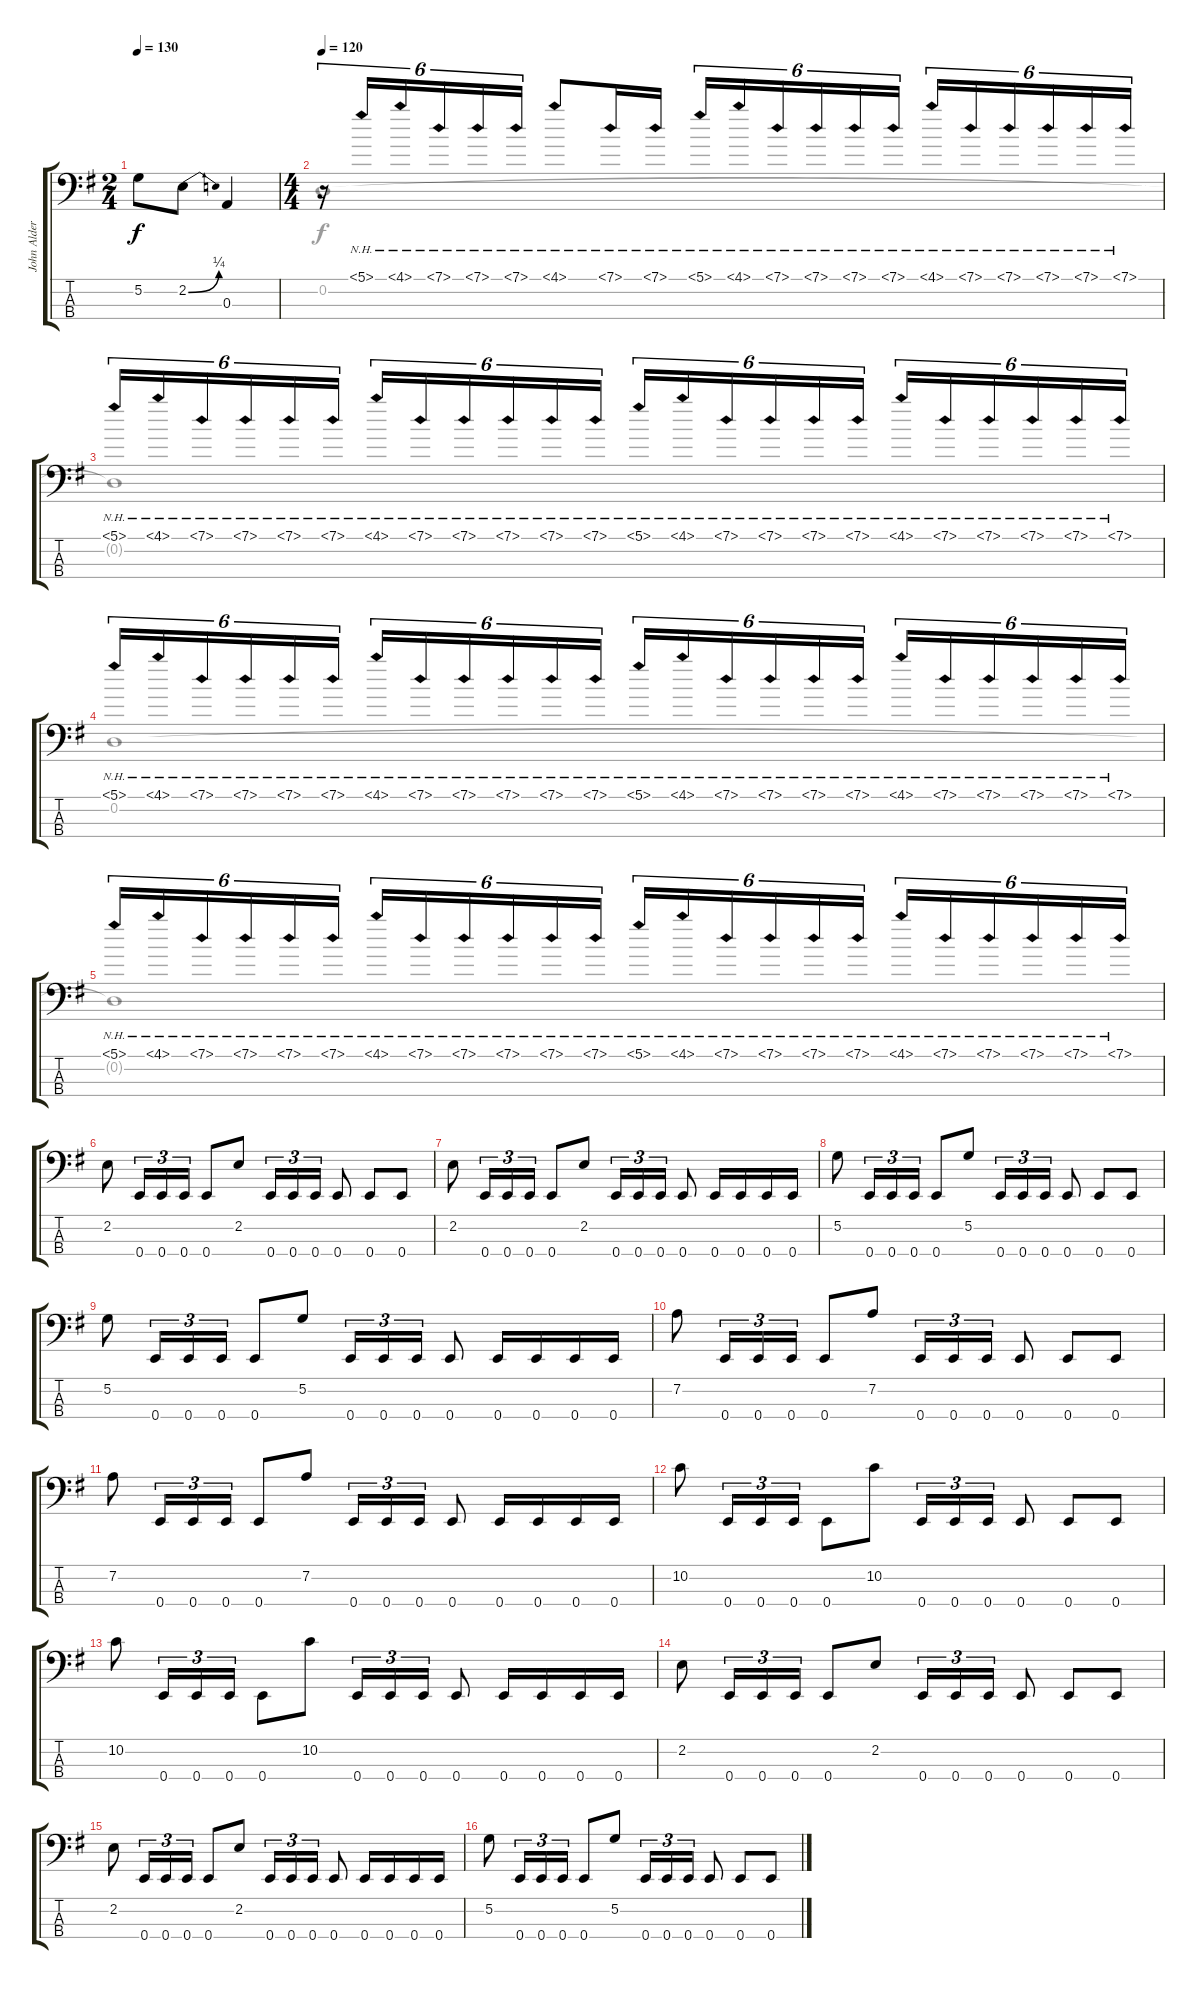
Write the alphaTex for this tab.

\track ("John Alderete (Bass)" "John Alder") {instrument electricbassfinger}
\staff {score tabs}
\tuning (G2 D2 A1 E1) {hide}
\voice
\ts (2 4)
\tempo 130
\clef f4
\ks g
5.2{t}.8{dy f} 2.2{be (bend 0 0 60 1)}.8 0.3.4 |
\ts (4 4)
\tempo 120
r.16{tu (6 4) instrument electricbasspick} 5.1{nh}.16{tu (6 4)} 4.1{nh}.16{tu (6 4)} 7.1{nh}.16{tu (6 4)} 7.1{nh}.16{tu (6 4)} 7.1{nh}.16{tu (6 4)} 4.1{nh}.8 7.1{nh}.16 7.1{nh}.16 5.1{nh}.16{tu (6 4)} 4.1{nh}.16{tu (6 4)} 7.1{nh}.16{tu (6 4)} 7.1{nh}.16{tu (6 4)} 7.1{nh}.16{tu (6 4)} 7.1{nh}.16{tu (6 4)} 4.1{nh}.16{tu (6 4)} 7.1{nh}.16{tu (6 4)} 7.1{nh}.16{tu (6 4)} 7.1{nh}.16{tu (6 4)} 7.1{nh}.16{tu (6 4)} 7.1{nh}.16{tu (6 4)} |
5.1{nh}.16{tu (6 4)} 4.1{nh}.16{tu (6 4)} 7.1{nh}.16{tu (6 4)} 7.1{nh}.16{tu (6 4)} 7.1{nh}.16{tu (6 4)} 7.1{nh}.16{tu (6 4)} 4.1{nh}.16{tu (6 4)} 7.1{nh}.16{tu (6 4)} 7.1{nh}.16{tu (6 4)} 7.1{nh}.16{tu (6 4)} 7.1{nh}.16{tu (6 4)} 7.1{nh}.16{tu (6 4)} 5.1{nh}.16{tu (6 4)} 4.1{nh}.16{tu (6 4)} 7.1{nh}.16{tu (6 4)} 7.1{nh}.16{tu (6 4)} 7.1{nh}.16{tu (6 4)} 7.1{nh}.16{tu (6 4)} 4.1{nh}.16{tu (6 4)} 7.1{nh}.16{tu (6 4)} 7.1{nh}.16{tu (6 4)} 7.1{nh}.16{tu (6 4)} 7.1{nh}.16{tu (6 4)} 7.1{nh}.16{tu (6 4)} |
5.1{nh}.16{tu (6 4)} 4.1{nh}.16{tu (6 4)} 7.1{nh}.16{tu (6 4)} 7.1{nh}.16{tu (6 4)} 7.1{nh}.16{tu (6 4)} 7.1{nh}.16{tu (6 4)} 4.1{nh}.16{tu (6 4)} 7.1{nh}.16{tu (6 4)} 7.1{nh}.16{tu (6 4)} 7.1{nh}.16{tu (6 4)} 7.1{nh}.16{tu (6 4)} 7.1{nh}.16{tu (6 4)} 5.1{nh}.16{tu (6 4)} 4.1{nh}.16{tu (6 4)} 7.1{nh}.16{tu (6 4)} 7.1{nh}.16{tu (6 4)} 7.1{nh}.16{tu (6 4)} 7.1{nh}.16{tu (6 4)} 4.1{nh}.16{tu (6 4)} 7.1{nh}.16{tu (6 4)} 7.1{nh}.16{tu (6 4)} 7.1{nh}.16{tu (6 4)} 7.1{nh}.16{tu (6 4)} 7.1{nh}.16{tu (6 4)} |
5.1{nh}.16{tu (6 4)} 4.1{nh}.16{tu (6 4)} 7.1{nh}.16{tu (6 4)} 7.1{nh}.16{tu (6 4)} 7.1{nh}.16{tu (6 4)} 7.1{nh}.16{tu (6 4)} 4.1{nh}.16{tu (6 4)} 7.1{nh}.16{tu (6 4)} 7.1{nh}.16{tu (6 4)} 7.1{nh}.16{tu (6 4)} 7.1{nh}.16{tu (6 4)} 7.1{nh}.16{tu (6 4)} 5.1{nh}.16{tu (6 4)} 4.1{nh}.16{tu (6 4)} 7.1{nh}.16{tu (6 4)} 7.1{nh}.16{tu (6 4)} 7.1{nh}.16{tu (6 4)} 7.1{nh}.16{tu (6 4)} 4.1{nh}.16{tu (6 4)} 7.1{nh}.16{tu (6 4)} 7.1{nh}.16{tu (6 4)} 7.1{nh}.16{tu (6 4)} 7.1{nh}.16{tu (6 4)} 7.1{nh}.16{tu (6 4)} |
2.2.8{instrument electricbassfinger} 0.4.16{tu (3 2)} 0.4.16{tu (3 2)} 0.4.16{tu (3 2)} 0.4.8 2.2.8 0.4.16{tu (3 2)} 0.4.16{tu (3 2)} 0.4.16{tu (3 2)} 0.4.8 0.4.8 0.4.8 |
2.2.8 0.4.16{tu (3 2)} 0.4.16{tu (3 2)} 0.4.16{tu (3 2)} 0.4.8 2.2.8 0.4.16{tu (3 2)} 0.4.16{tu (3 2)} 0.4.16{tu (3 2)} 0.4.8 0.4.16 0.4.16 0.4.16 0.4.16 |
5.2.8 0.4.16{tu (3 2)} 0.4.16{tu (3 2)} 0.4.16{tu (3 2)} 0.4.8 5.2.8 0.4.16{tu (3 2)} 0.4.16{tu (3 2)} 0.4.16{tu (3 2)} 0.4.8 0.4.8 0.4.8 |
5.2.8 0.4.16{tu (3 2)} 0.4.16{tu (3 2)} 0.4.16{tu (3 2)} 0.4.8 5.2.8 0.4.16{tu (3 2)} 0.4.16{tu (3 2)} 0.4.16{tu (3 2)} 0.4.8 0.4.16 0.4.16 0.4.16 0.4.16 |
7.2.8 0.4.16{tu (3 2)} 0.4.16{tu (3 2)} 0.4.16{tu (3 2)} 0.4.8 7.2.8 0.4.16{tu (3 2)} 0.4.16{tu (3 2)} 0.4.16{tu (3 2)} 0.4.8 0.4.8 0.4.8 |
7.2.8 0.4.16{tu (3 2)} 0.4.16{tu (3 2)} 0.4.16{tu (3 2)} 0.4.8 7.2.8 0.4.16{tu (3 2)} 0.4.16{tu (3 2)} 0.4.16{tu (3 2)} 0.4.8 0.4.16 0.4.16 0.4.16 0.4.16 |
10.2.8 0.4.16{tu (3 2)} 0.4.16{tu (3 2)} 0.4.16{tu (3 2)} 0.4.8 10.2.8 0.4.16{tu (3 2)} 0.4.16{tu (3 2)} 0.4.16{tu (3 2)} 0.4.8 0.4.8 0.4.8 |
10.2.8 0.4.16{tu (3 2)} 0.4.16{tu (3 2)} 0.4.16{tu (3 2)} 0.4.8 10.2.8 0.4.16{tu (3 2)} 0.4.16{tu (3 2)} 0.4.16{tu (3 2)} 0.4.8 0.4.16 0.4.16 0.4.16 0.4.16 |
2.2.8 0.4.16{tu (3 2)} 0.4.16{tu (3 2)} 0.4.16{tu (3 2)} 0.4.8 2.2.8 0.4.16{tu (3 2)} 0.4.16{tu (3 2)} 0.4.16{tu (3 2)} 0.4.8 0.4.8 0.4.8 |
2.2.8 0.4.16{tu (3 2)} 0.4.16{tu (3 2)} 0.4.16{tu (3 2)} 0.4.8 2.2.8 0.4.16{tu (3 2)} 0.4.16{tu (3 2)} 0.4.16{tu (3 2)} 0.4.8 0.4.16 0.4.16 0.4.16 0.4.16 |
5.2.8 0.4.16{tu (3 2)} 0.4.16{tu (3 2)} 0.4.16{tu (3 2)} 0.4.8 5.2.8 0.4.16{tu (3 2)} 0.4.16{tu (3 2)} 0.4.16{tu (3 2)} 0.4.8 0.4.8 0.4.8
\voice
\clef f4
\ottava regular
\simile none
\ks g
|
0.2.1 |
0.2{t}.1 |
0.2.1 |
0.2{t}.1 |
|
|
|
|
|
|
|
|
|
|
